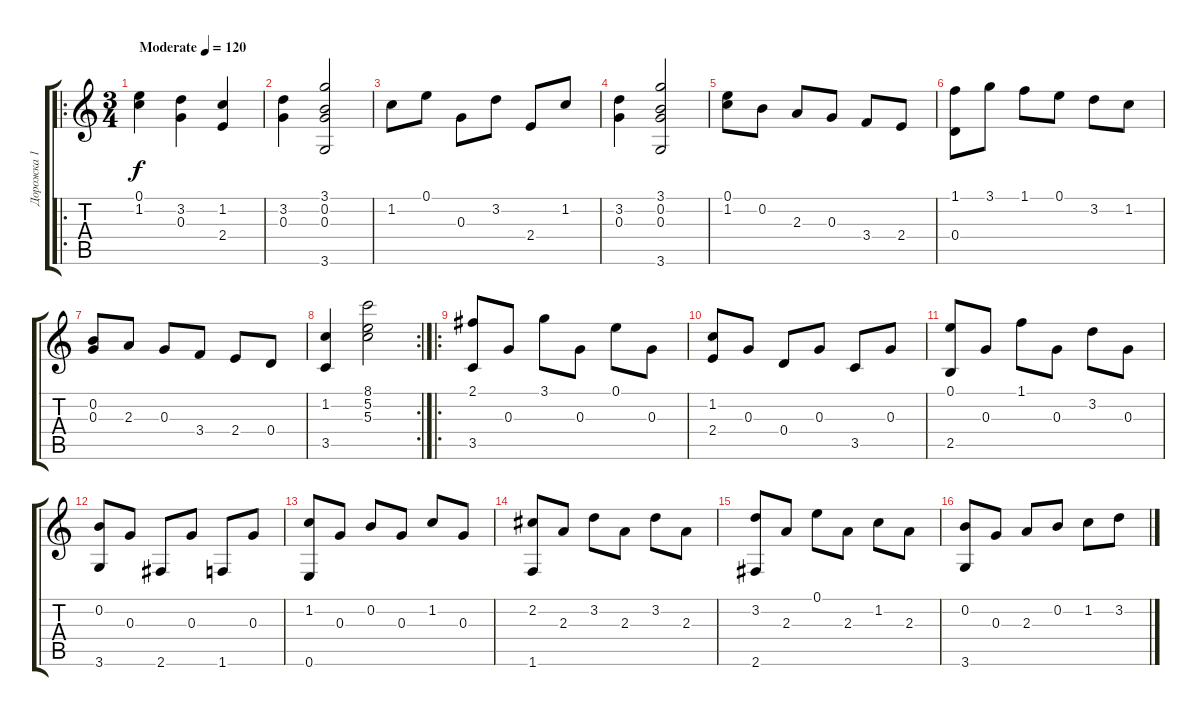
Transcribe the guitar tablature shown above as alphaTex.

\track ("Дорожка 1" "Дорожка 1") {instrument acousticguitarnylon}
\staff {score tabs}
\tuning (E4 B3 G3 D3 A2 E2) {hide}
\ro
\ts (3 4)
\tempo (120 "Moderate")
\clef g2
\ks c
(0.1 1.2).4{dy f instrument acousticguitarnylon} (3.2 0.3).4 (1.2 2.4).4 |
(3.2 0.3).4 (3.1 0.2 0.3 3.6).2 |
1.2.8 0.1.8 0.3.8 3.2.8 2.4.8 1.2.8 |
(3.2 0.3).4 (3.1 0.2 0.3 3.6).2 |
(0.1 1.2).8 0.2.8 2.3.8 0.3.8 3.4.8 2.4.8 |
(1.1 0.4).8 3.1.8 1.1.8 0.1.8 3.2.8 1.2.8 |
(0.2 0.3).8 2.3.8 0.3.8 3.4.8 2.4.8 0.4.8 |
\rc 2
(1.2 3.5).4 (8.1 5.2 5.3).2 |
\ro
(2.1 3.5).8 0.3.8 3.1.8 0.3.8 0.1.8 0.3.8 |
(1.2 2.4).8 0.3.8 0.4.8 0.3.8 3.5.8 0.3.8 |
(0.1 2.5).8 0.3.8 1.1.8 0.3.8 3.2.8 0.3.8 |
(0.2 3.6).8 0.3.8 2.6.8 0.3.8 1.6.8 0.3.8 |
(1.2 0.6).8 0.3.8 0.2.8 0.3.8 1.2.8 0.3.8 |
(2.2 1.6).8 2.3.8 3.2.8 2.3.8 3.2.8 2.3.8 |
(3.2 2.6).8 2.3.8 0.1.8 2.3.8 1.2.8 2.3.8 |
(0.2 3.6).8 0.3.8 2.3.8 0.2.8 1.2.8 3.2.8
